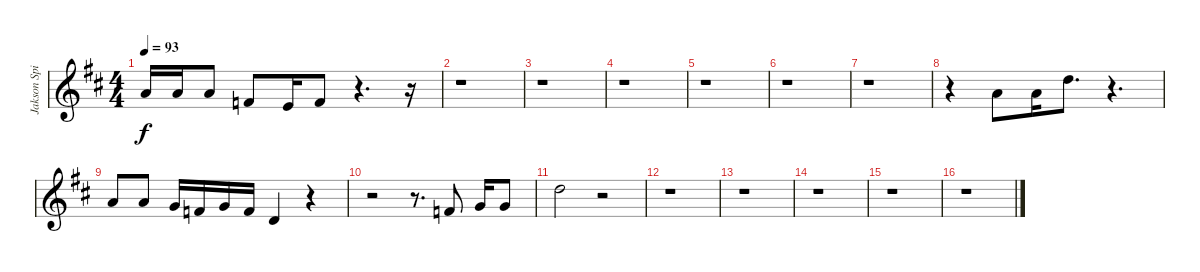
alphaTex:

\track ("Jakson Spires Vocals" "Jakson Spi") {instrument piccolo}
\staff {score}
\tuning (E4 B3 G3 D3 A2 E2) {hide}
\ts (4 4)
\tempo 93
\clef g2
\ks bminor
10.2.16{dy f} 10.2.16 10.2.8 10.3.8 9.3.16 10.3.8 r.4{d} r.16 |
r.1 |
r.1 |
r.1 |
r.1 |
r.1 |
r.1 |
r.4 10.2.8 10.2.16 10.1.8{d} r.4{d} |
10.2.8 10.2.8 8.2.16 10.3.16 8.2.16 10.3.16 7.3.4 r.4 |
r.2 r.8{d} 6.2.8 8.2.16 8.2.8 |
10.1.2 r.2 |
r.1 |
r.1 |
r.1 |
r.1 |
r.1
